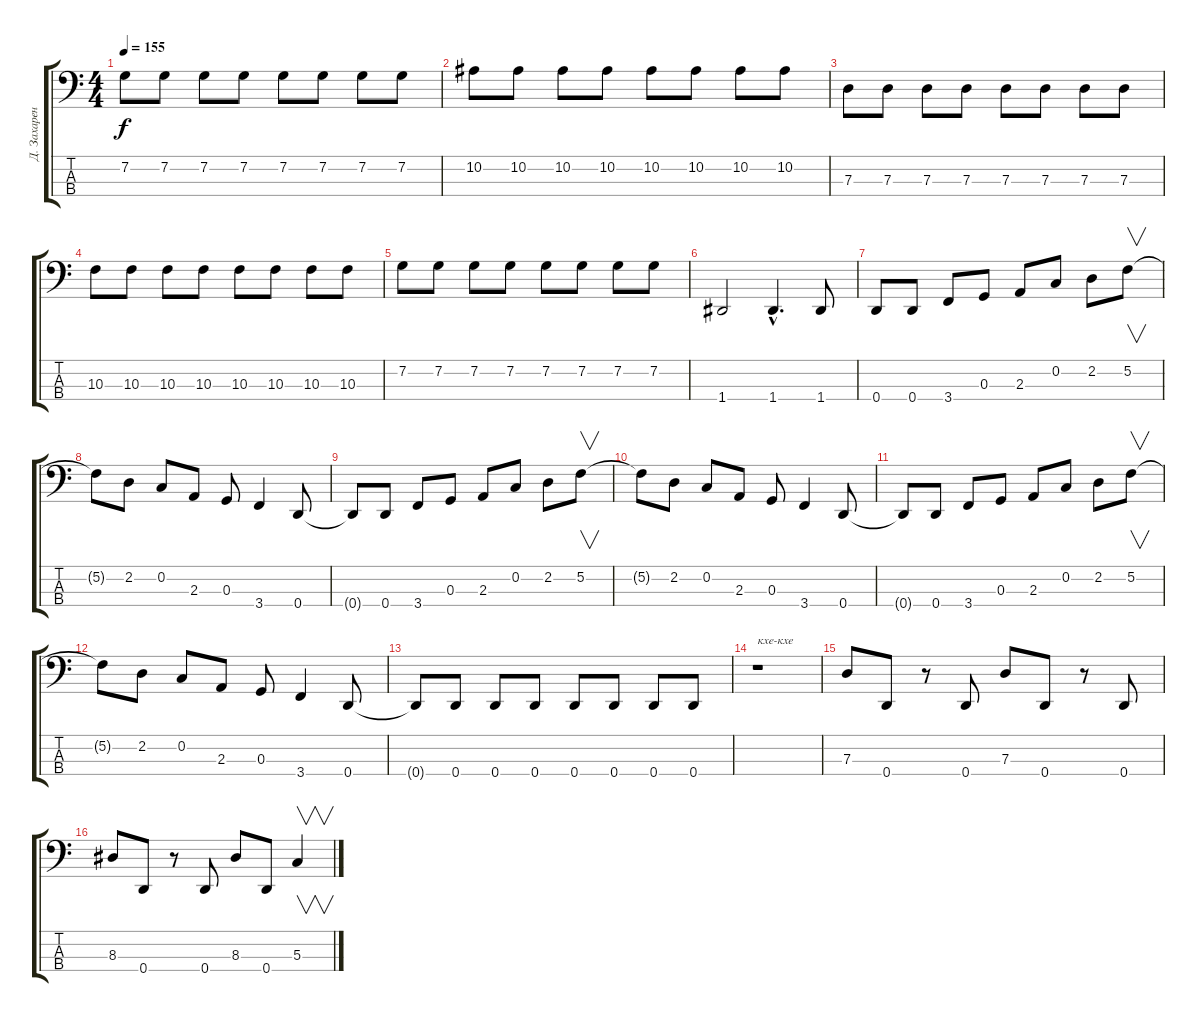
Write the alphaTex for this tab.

\track ("Д. Захаренков" "Д. Захарен") {instrument electricbasspick}
\staff {score tabs}
\tuning (F2 C2 G1 D1) {hide}
\ts (4 4)
\tempo 155
\clef f4
\ks c
7.2.8{dy f} 7.2.8 7.2.8 7.2.8 7.2.8 7.2.8 7.2.8 7.2.8 |
10.2.8 10.2.8 10.2.8 10.2.8 10.2.8 10.2.8 10.2.8 10.2.8 |
7.3.8 7.3.8 7.3.8 7.3.8 7.3.8 7.3.8 7.3.8 7.3.8 |
10.3.8 10.3.8 10.3.8 10.3.8 10.3.8 10.3.8 10.3.8 10.3.8 |
7.2.8 7.2.8 7.2.8 7.2.8 7.2.8 7.2.8 7.2.8 7.2.8 |
1.4.2 1.4{hac}.4{d} 1.4.8 |
0.4.8 0.4.8 3.4.8 0.3.8 2.3.8 0.2.8 2.2.8 5.2.8{v} |
5.2{t}.8 2.2.8 0.2.8 2.3.8 0.3.8 3.4.4 0.4.8 |
0.4{t}.8 0.4.8 3.4.8 0.3.8 2.3.8 0.2.8 2.2.8 5.2.8{v} |
5.2{t}.8 2.2.8 0.2.8 2.3.8 0.3.8 3.4.4 0.4.8 |
0.4{t}.8 0.4.8 3.4.8 0.3.8 2.3.8 0.2.8 2.2.8 5.2.8{v} |
5.2{t}.8 2.2.8 0.2.8 2.3.8 0.3.8 3.4.4 0.4.8 |
0.4{t}.8 0.4.8 0.4.8 0.4.8 0.4.8 0.4.8 0.4.8 0.4.8 |
r.1{txt "кхе-кхе"} |
7.3.8 0.4.8 r.8 0.4.8 7.3.8 0.4.8 r.8 0.4.8 |
8.3.8 0.4.8 r.8 0.4.8 8.3.8 0.4.8 5.3.4{v}
